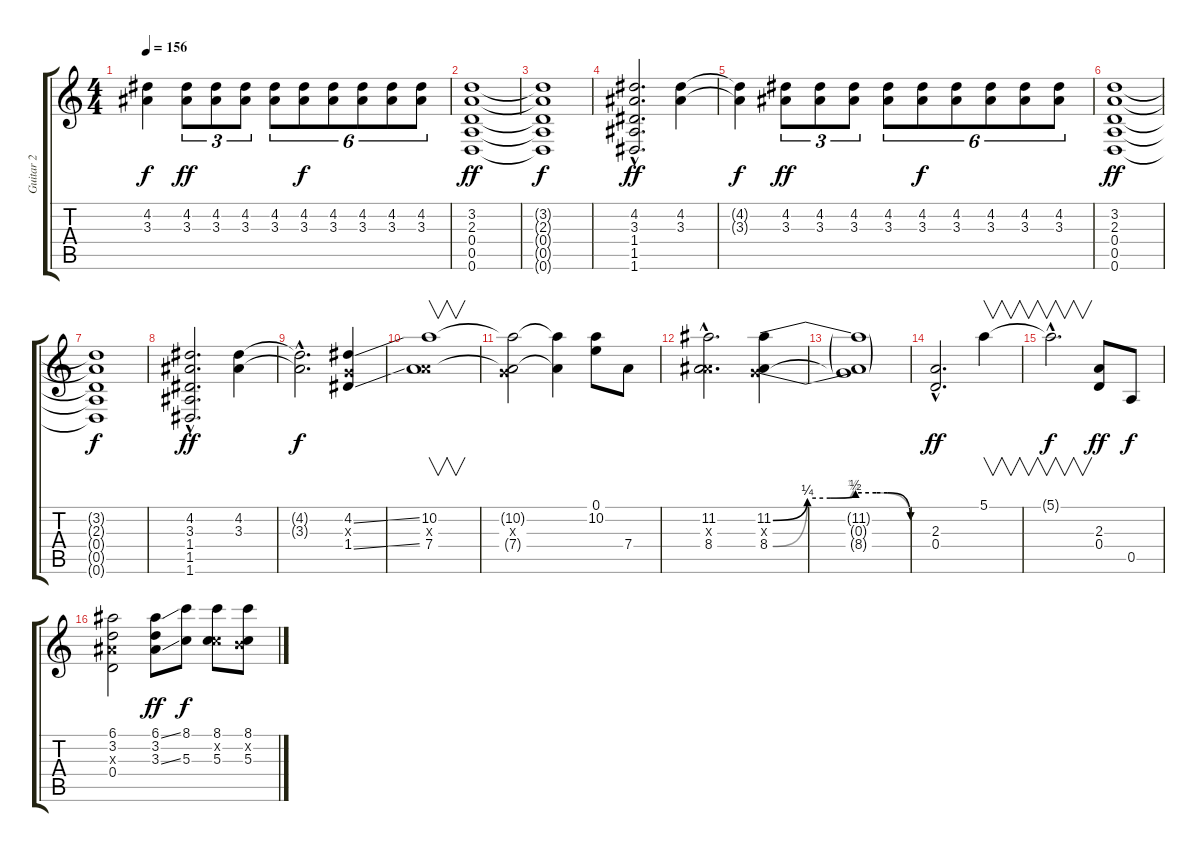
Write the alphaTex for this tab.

\track ("Guitar 2             " "Guitar 2  ") {instrument distortionguitar}
\staff {score tabs}
\tuning (E4 B3 G3 D3 A2 D2) {hide}
\ts (4 4)
\tempo 156
\clef g2
\ks c
(4.2{t} 3.3{t}).4{dy f} (4.2 3.3).8{tu (3 2) dy ff} (4.2 3.3).8{tu (3 2)} (4.2 3.3).8{tu (3 2)} (4.2 3.3).8{tu (6 4)} (4.2 3.3).8{tu (6 4) dy f} (4.2 3.3).8{tu (6 4)} (4.2 3.3).8{tu (6 4)} (4.2 3.3).8{tu (6 4)} (4.2 3.3).8{tu (6 4)} |
(3.2 2.3 0.4 0.5 0.6).1{dy ff} |
(3.2{t} 2.3{t} 0.4{t} 0.5{t} 0.6{t}).1{dy f} |
(4.2{hac} 3.3{hac} 1.4 1.5 1.6{hac}).2{d dy ff} (4.2 3.3).4 |
(4.2{t} 3.3{t}).4{dy f} (4.2 3.3).8{tu (3 2) dy ff} (4.2 3.3).8{tu (3 2)} (4.2 3.3).8{tu (3 2)} (4.2 3.3).8{tu (6 4)} (4.2 3.3).8{tu (6 4) dy f} (4.2 3.3).8{tu (6 4)} (4.2 3.3).8{tu (6 4)} (4.2 3.3).8{tu (6 4)} (4.2 3.3).8{tu (6 4)} |
(3.2 2.3 0.4 0.5 0.6).1{dy ff} |
(3.2{t} 2.3{t} 0.4{t} 0.5{t} 0.6{t}).1{dy f} |
(4.2{hac} 3.3{hac} 1.4 1.5 1.6{hac}).2{d dy ff} (4.2 3.3).4 |
(4.2{hac t} 3.3{hac t}).2{d dy f} (4.2{ss} 0.3{x} 1.4{ss}).4 |
(10.2 2.3{x} 7.4).1{v} |
(10.2{t} 0.3{x} 7.4{t}).2 (10.2{t} 7.4{t}).4 (0.1 10.2).8 7.4.8 |
(11.2{hac} 3.3{hac x} 8.4{hac}).2{d} (11.2{be (custom 0 0 15 1 25 1 36 2 45 2 50 2 60 0)} 0.3{x} 8.4{be (custom 0 0 15 1 25 1 35 2 45 2 60 0)}).4 |
(11.2{t} 0.3{t} 8.4{t}).1 |
(2.3{hac} 0.4{hac}).2{d dy ff} 5.1.4{v} |
5.1{hac t}.2{v d dy f} (2.3 0.4).8{dy ff} 0.5.8{dy f} |
(6.1 3.2 3.3{x} 0.4).2 (6.1{ss} 3.2 3.3{ss}).8{dy ff} (8.1 5.3).8{dy f} (8.1 1.2{x} 5.3).8 (8.1 0.2{x} 5.3).8
